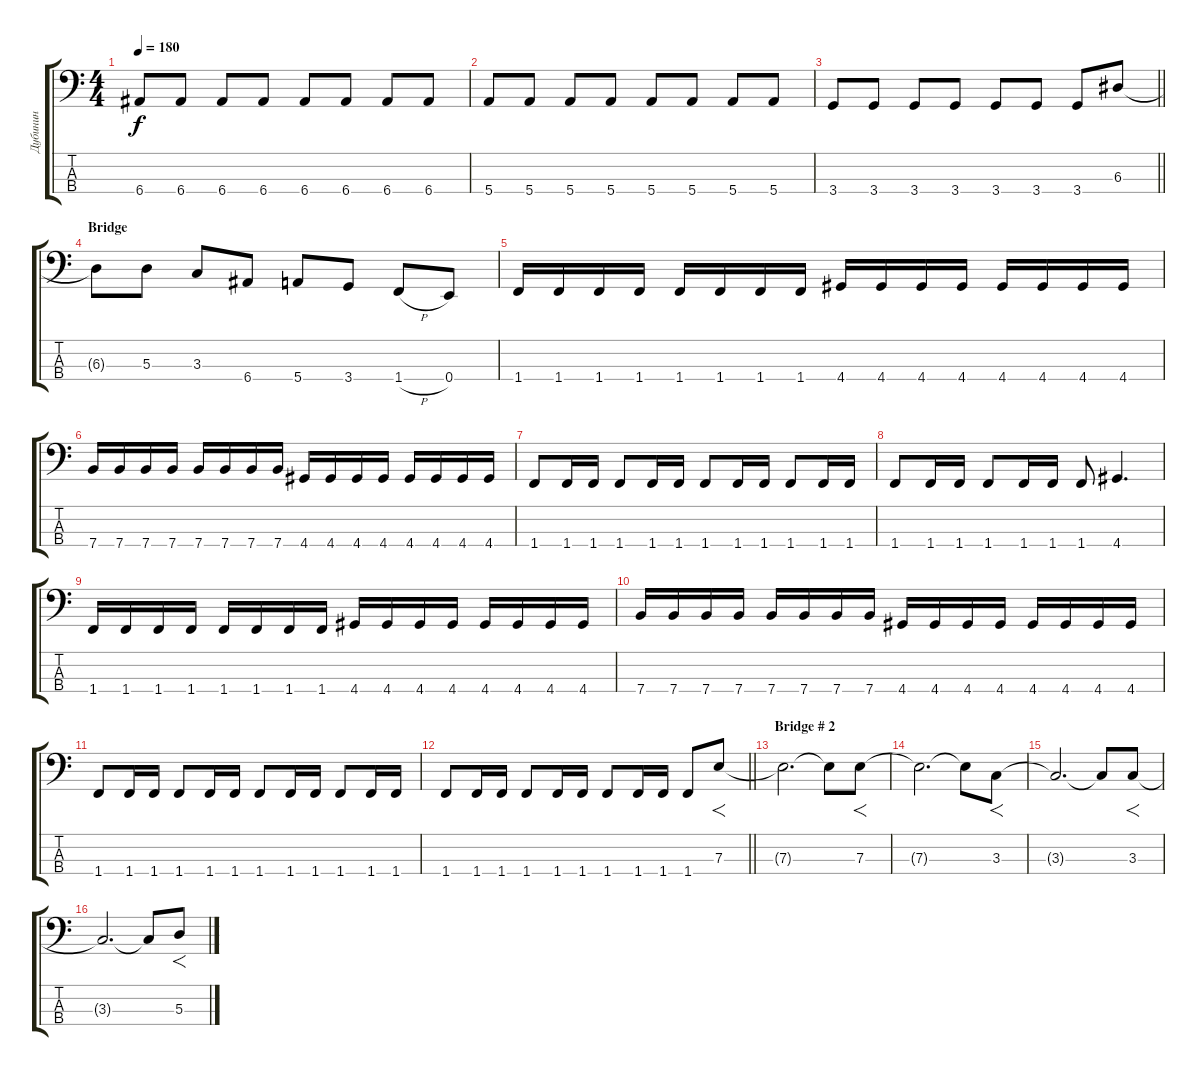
\track ("Дубинин" "Дубинин") {instrument electricbassfinger}
\staff {score tabs}
\tuning (G2 D2 A1 E1) {hide}
\ts (4 4)
\tempo 180
\clef f4
\ks c
6.4{t}.8{dy f} 6.4.8 6.4.8 6.4.8 6.4.8 6.4.8 6.4.8 6.4.8 |
5.4.8 5.4.8 5.4.8 5.4.8 5.4.8 5.4.8 5.4.8 5.4.8 |
\barLineRight lightlight
3.4.8 3.4.8 3.4.8 3.4.8 3.4.8 3.4.8 3.4.8 6.3.8 |
\section ("" "Bridge")
6.3{t}.8 5.3.8 3.3.8 6.4.8 5.4.8 3.4.8 1.4{h}.8 0.4.8 |
1.4.16 1.4.16 1.4.16 1.4.16 1.4.16 1.4.16 1.4.16 1.4.16 4.4.16 4.4.16 4.4.16 4.4.16 4.4.16 4.4.16 4.4.16 4.4.16 |
7.4.16 7.4.16 7.4.16 7.4.16 7.4.16 7.4.16 7.4.16 7.4.16 4.4.16 4.4.16 4.4.16 4.4.16 4.4.16 4.4.16 4.4.16 4.4.16 |
1.4.8 1.4.16 1.4.16 1.4.8 1.4.16 1.4.16 1.4.8 1.4.16 1.4.16 1.4.8 1.4.16 1.4.16 |
1.4.8 1.4.16 1.4.16 1.4.8 1.4.16 1.4.16 1.4.8 4.4.4{d} |
1.4.16 1.4.16 1.4.16 1.4.16 1.4.16 1.4.16 1.4.16 1.4.16 4.4.16 4.4.16 4.4.16 4.4.16 4.4.16 4.4.16 4.4.16 4.4.16 |
7.4.16 7.4.16 7.4.16 7.4.16 7.4.16 7.4.16 7.4.16 7.4.16 4.4.16 4.4.16 4.4.16 4.4.16 4.4.16 4.4.16 4.4.16 4.4.16 |
1.4.8 1.4.16 1.4.16 1.4.8 1.4.16 1.4.16 1.4.8 1.4.16 1.4.16 1.4.8 1.4.16 1.4.16 |
\barLineRight lightlight
1.4.8 1.4.16 1.4.16 1.4.8 1.4.16 1.4.16 1.4.8 1.4.16 1.4.16 1.4.8 7.3.8{f} |
\section ("" "Bridge # 2")
7.3{t}.2{d} 7.3{t}.8 7.3.8{f} |
7.3{t}.2{d} 7.3{t}.8 3.3.8{f} |
3.3{t}.2{d} 3.3{t}.8 3.3.8{f} |
3.3{t}.2{d} 3.3{t}.8 5.3.8{f}
